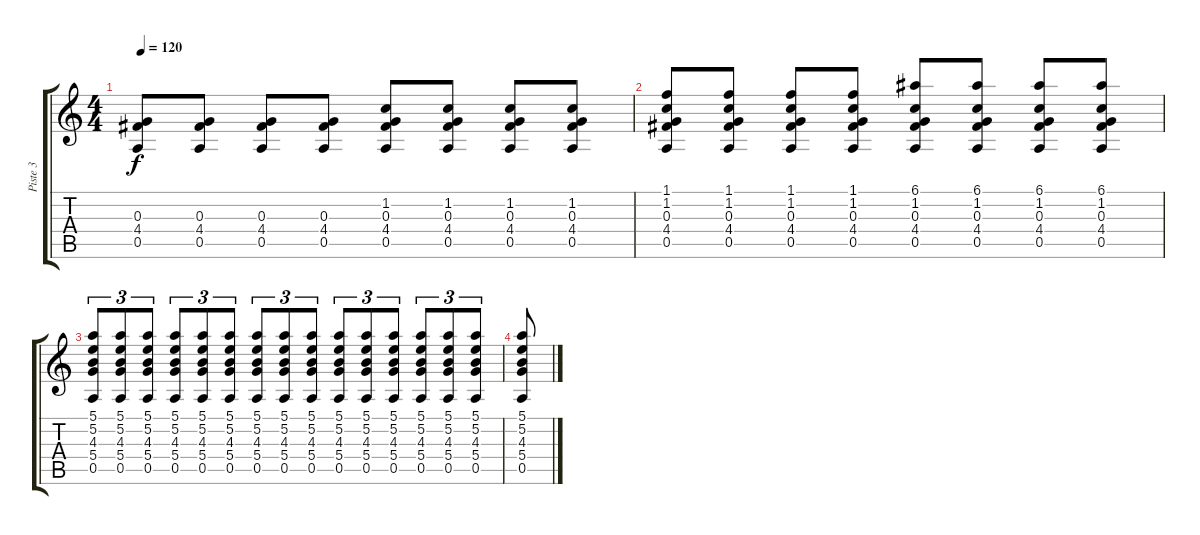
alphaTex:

\track ("Piste 3" "Piste 3") {instrument electricguitarjazz}
\staff {score tabs}
\tuning (E4 B3 G3 D3 A2 E2) {hide}
\ts (4 4)
\tempo 120
\clef g2
\ks c
(0.3 4.4 0.5).8{dy f} (0.3 4.4 0.5).8 (0.3 4.4 0.5).8 (0.3 4.4 0.5).8 (1.2 0.3 4.4 0.5).8 (1.2 0.3 4.4 0.5).8 (1.2 0.3 4.4 0.5).8 (1.2 0.3 4.4 0.5).8 |
(1.1 1.2 0.3 4.4 0.5).8 (1.1 1.2 0.3 4.4 0.5).8 (1.1 1.2 0.3 4.4 0.5).8 (1.1 1.2 0.3 4.4 0.5).8 (6.1 1.2 0.3 4.4 0.5).8 (6.1 1.2 0.3 4.4 0.5).8 (6.1 1.2 0.3 4.4 0.5).8 (6.1 1.2 0.3 4.4 0.5).8 |
(5.1 5.2 4.3 5.4 0.5).8{tu (3 2)} (5.1 5.2 4.3 5.4 0.5).8{tu (3 2)} (5.1 5.2 4.3 5.4 0.5).8{tu (3 2)} (5.1 5.2 4.3 5.4 0.5).8{tu (3 2)} (5.1 5.2 4.3 5.4 0.5).8{tu (3 2)} (5.1 5.2 4.3 5.4 0.5).8{tu (3 2)} (5.1 5.2 4.3 5.4 0.5).8{tu (3 2)} (5.1 5.2 4.3 5.4 0.5).8{tu (3 2)} (5.1 5.2 4.3 5.4 0.5).8{tu (3 2)} (5.1 5.2 4.3 5.4 0.5).8{tu (3 2)} (5.1 5.2 4.3 5.4 0.5).8{tu (3 2)} (5.1 5.2 4.3 5.4 0.5).8{tu (3 2)} (5.1 5.2 4.3 5.4 0.5).8{tu (3 2)} (5.1 5.2 4.3 5.4 0.5).8{tu (3 2)} (5.1 5.2 4.3 5.4 0.5).8{tu (3 2)} |
(5.1 5.2 4.3 5.4 0.5).8
